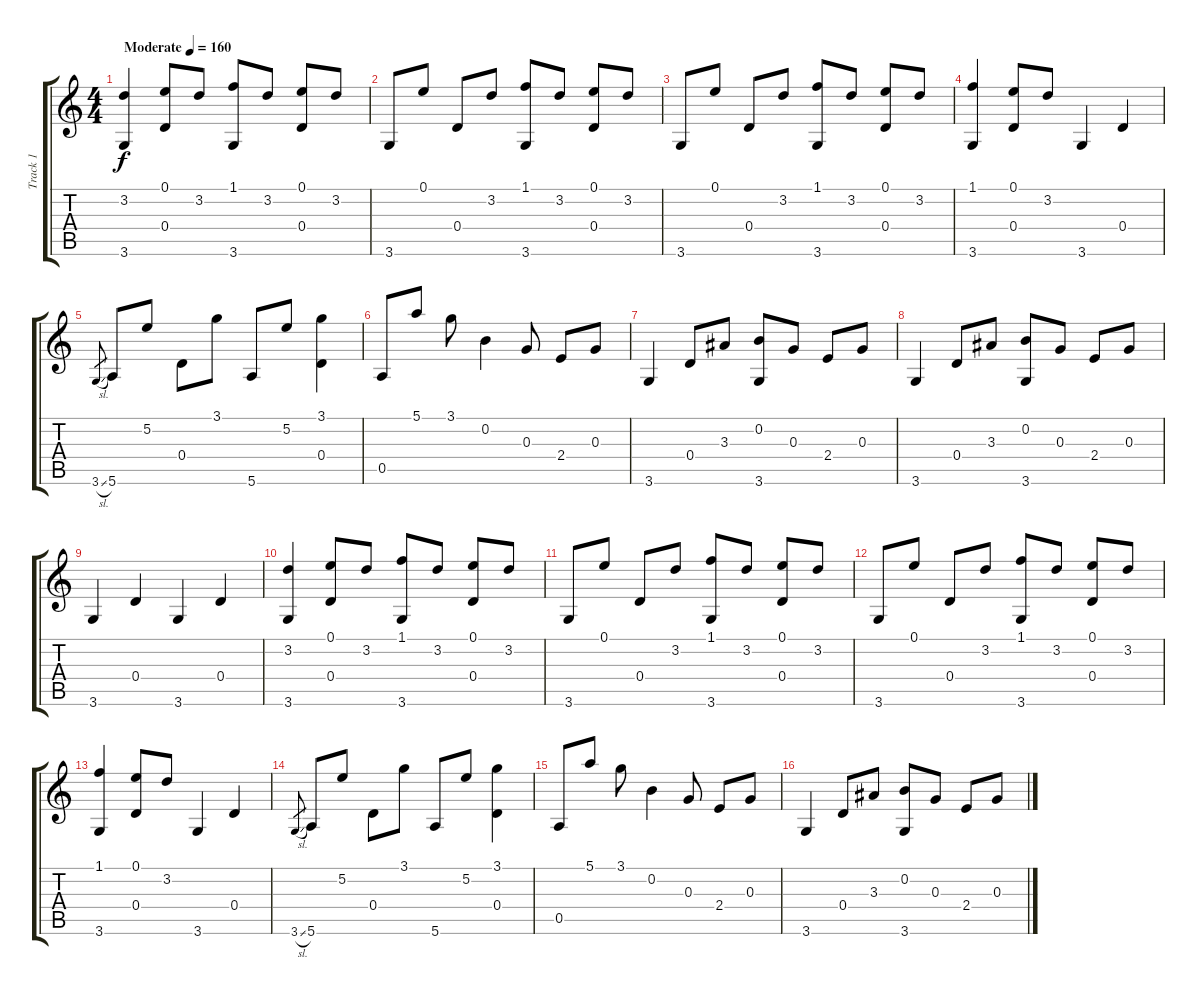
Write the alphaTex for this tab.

\track ("Track 1" "Track 1") {instrument acousticguitarsteel}
\staff {score tabs}
\tuning (E4 B3 G3 D3 A2 E2) {hide}
\ts (4 4)
\tempo (160 "Moderate")
\clef g2
\ks c
(3.2 3.6).4{dy f instrument acousticguitarsteel} (0.1 0.4).8 3.2.8 (1.1 3.6).8 3.2.8 (0.1 0.4).8 3.2.8 |
3.6.8 0.1.8 0.4.8 3.2.8 (1.1 3.6).8 3.2.8 (0.1 0.4).8 3.2.8 |
3.6.8 0.1.8 0.4.8 3.2.8 (1.1 3.6).8 3.2.8 (0.1 0.4).8 3.2.8 |
(1.1 3.6).4 (0.1 0.4).8 3.2.8 3.6.4 0.4.4 |
3.6{sl}.8{gr} 5.6.8 5.2.8 0.4.8 3.1.8 5.6.8 5.2.8 (3.1 0.4).4 |
0.5.8 5.1.8 3.1.8 0.2.4 0.3.8 2.4.8 0.3.8 |
3.6.4 0.4.8 3.3.8 (0.2 3.6).8 0.3.8 2.4.8 0.3.8 |
3.6.4 0.4.8 3.3.8 (0.2 3.6).8 0.3.8 2.4.8 0.3.8 |
3.6.4 0.4.4 3.6.4 0.4.4 |
(3.2 3.6).4 (0.1 0.4).8 3.2.8 (1.1 3.6).8 3.2.8 (0.1 0.4).8 3.2.8 |
3.6.8 0.1.8 0.4.8 3.2.8 (1.1 3.6).8 3.2.8 (0.1 0.4).8 3.2.8 |
3.6.8 0.1.8 0.4.8 3.2.8 (1.1 3.6).8 3.2.8 (0.1 0.4).8 3.2.8 |
(1.1 3.6).4 (0.1 0.4).8 3.2.8 3.6.4 0.4.4 |
3.6{sl}.8{gr} 5.6.8 5.2.8 0.4.8 3.1.8 5.6.8 5.2.8 (3.1 0.4).4 |
0.5.8 5.1.8 3.1.8 0.2.4 0.3.8 2.4.8 0.3.8 |
3.6.4 0.4.8 3.3.8 (0.2 3.6).8 0.3.8 2.4.8 0.3.8
